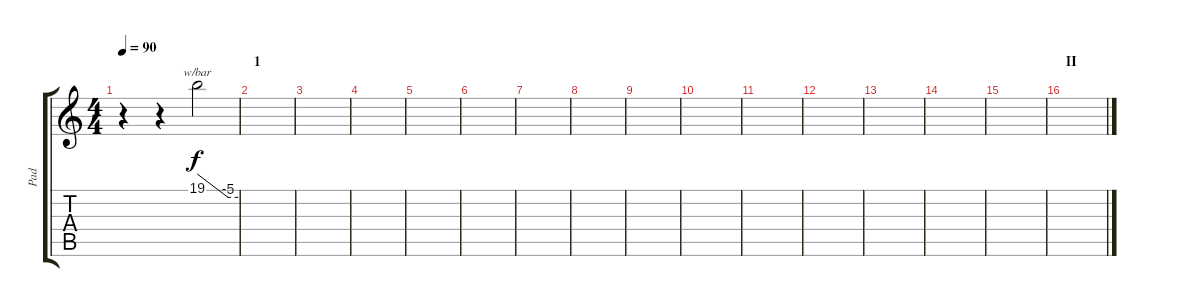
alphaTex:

\track ("Pad" "Pad") {instrument pad2warm}
\staff {score tabs}
\tuning (E4 B3 G3 D3 A2 E2) {hide}
\ts (4 4)
\tempo 90
\clef g2
\ks c
r.4{dy f} r.4 19.1.2{tbe (custom default 0 0 45 -20 60 -20)} |
\section ("" "1")
|
|
|
|
|
|
|
|
|
|
|
|
|
|
\section ("" "II")
